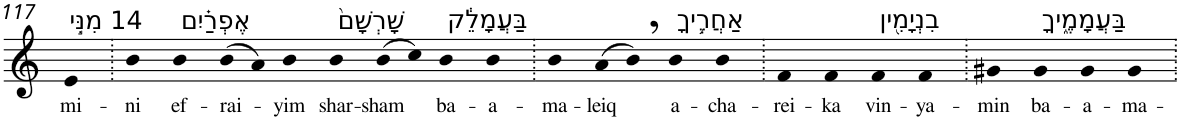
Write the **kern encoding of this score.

**kern	**text
*part1	*part1
*staff1	*staff1
*I"Piano	*
*I'Pno	*
!!LO:PB:g=z
*clefG2	*
*k[]	*
=117	=117
!LO:TX:a:t=14 מִנִּ֣י	!
!	!LO:LY:b
4e	mi-
=118.	=118.
!	!LO:LY:b
4b	-ni
!LO:TX:a:t=אֶפְרַ֗יִם	!
!	!LO:LY:b
4b	ef-
!	!LO:LY:b
(>8b	-rai-
8a)	.
!	!LO:LY:b
4b	-yim
!LO:TX:a:t=שָׁרְשָׁם֙	!
!	!LO:LY:b
4b	shar-
!	!LO:LY:b
(>8b	-sham
8cc)	.
!LO:TX:a:t=בַּעֲמָלֵ֔ק	!
!	!LO:LY:b
4b	ba-
!	!LO:LY:b
4b	-a-
=119.	=119.
!	!LO:LY:b
4b	-ma-
!	!LO:LY:b
(>8a	-leiq
8b,)	.
!LO:TX:a:t=אַחֲרֶ֥יךָ	!
!	!LO:LY:b
4b	a-
!	!LO:LY:b
4b	-cha-
=120.	=120.
!	!LO:LY:b
4f	-rei-
!	!LO:LY:b
4f	-ka
!LO:TX:a:t=בִנְיָמִ֖ין	!
!	!LO:LY:b
4f	vin-
!	!LO:LY:b
4f	-ya-
=121.	=121.
!	!LO:LY:b
4g#X	-min
!LO:TX:a:t=בַּעֲמָמֶ֑יךָ	!
!	!LO:LY:b
4g#	ba-
!	!LO:LY:b
4g#	-a-
!	!LO:LY:b
4g#	-ma-
=.	=.
*-	*-
